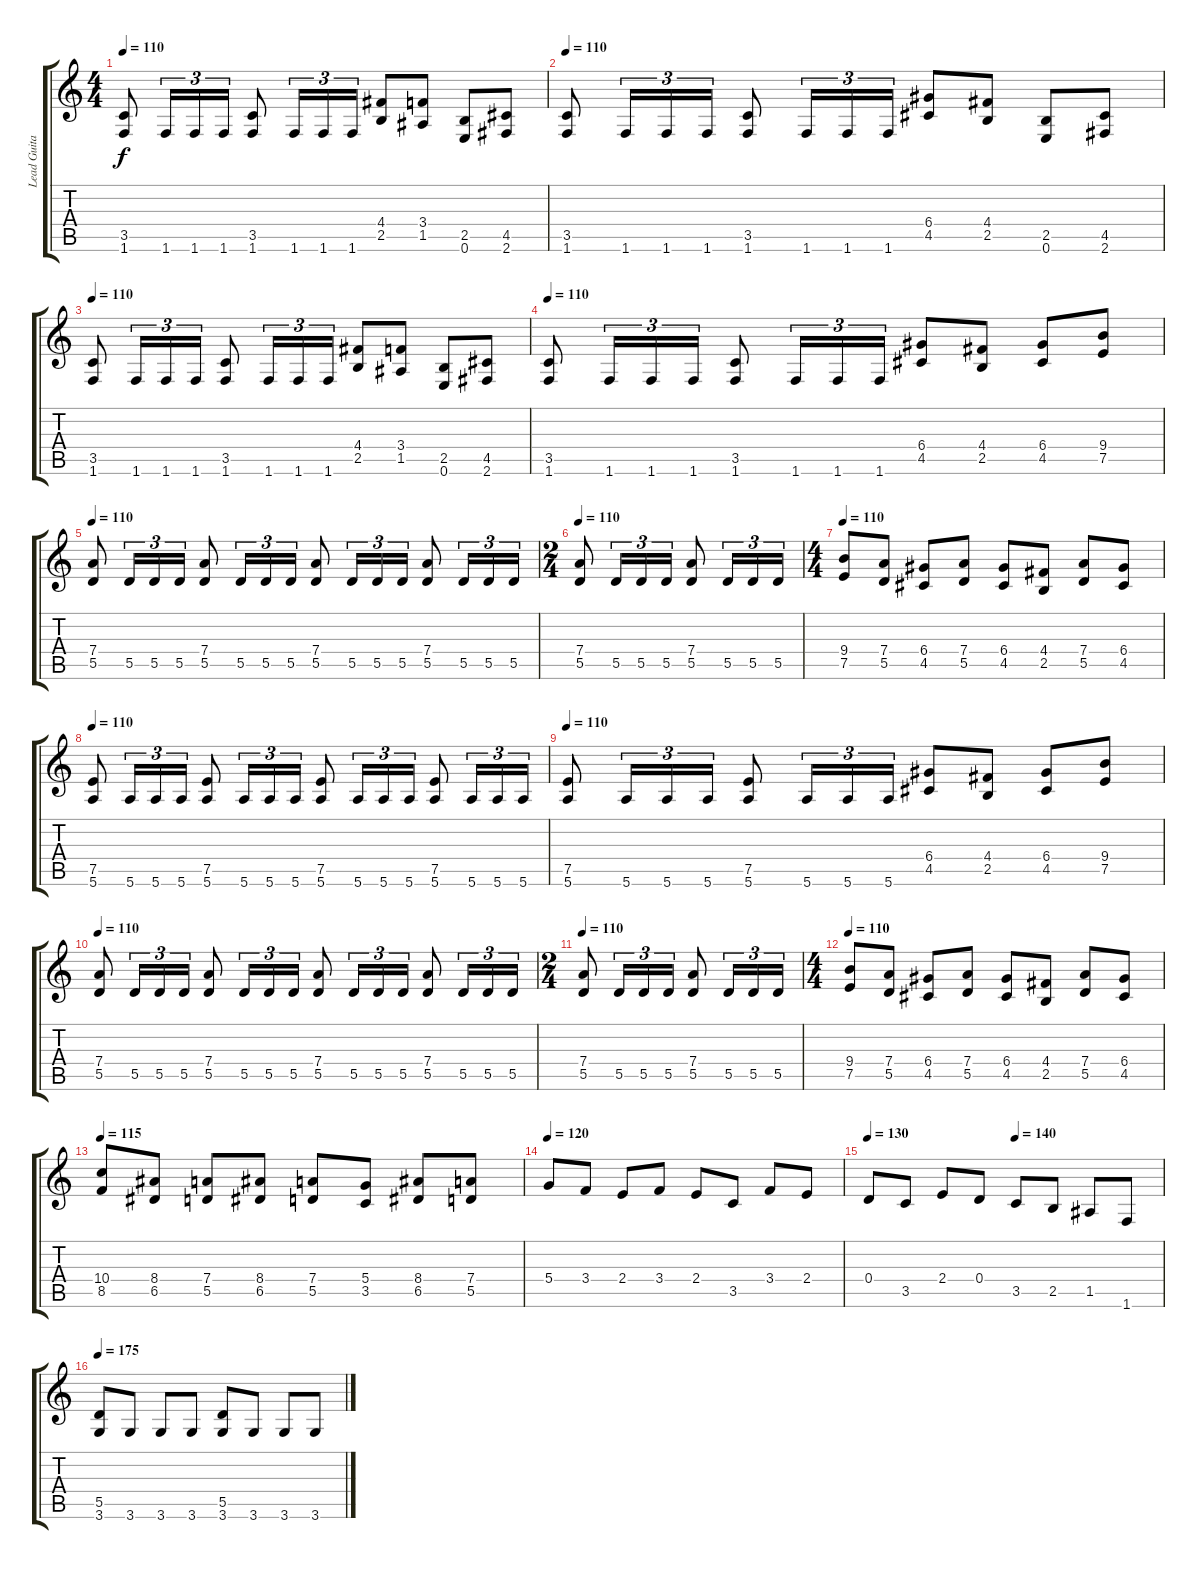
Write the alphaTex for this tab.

\track ("Lead Guitar" "Lead Guita") {instrument distortionguitar}
\staff {score tabs}
\tuning (E4 B3 G3 D3 A2 E2) {hide}
\ts (4 4)
\tempo 110
\clef g2
\ks c
(3.5 1.6).8{dy f} 1.6.16{tu (3 2)} 1.6.16{tu (3 2)} 1.6.16{tu (3 2)} (3.5 1.6).8 1.6.16{tu (3 2)} 1.6.16{tu (3 2)} 1.6.16{tu (3 2)} (4.4 2.5).8 (3.4 1.5).8 (2.5 0.6).8 (4.5 2.6).8 |
\tempo 110
(3.5 1.6).8 1.6.16{tu (3 2)} 1.6.16{tu (3 2)} 1.6.16{tu (3 2)} (3.5 1.6).8 1.6.16{tu (3 2)} 1.6.16{tu (3 2)} 1.6.16{tu (3 2)} (6.4 4.5).8 (4.4 2.5).8 (2.5 0.6).8 (4.5 2.6).8 |
\tempo 110
(3.5 1.6).8 1.6.16{tu (3 2)} 1.6.16{tu (3 2)} 1.6.16{tu (3 2)} (3.5 1.6).8 1.6.16{tu (3 2)} 1.6.16{tu (3 2)} 1.6.16{tu (3 2)} (4.4 2.5).8 (3.4 1.5).8 (2.5 0.6).8 (4.5 2.6).8 |
\tempo 110
(3.5 1.6).8 1.6.16{tu (3 2)} 1.6.16{tu (3 2)} 1.6.16{tu (3 2)} (3.5 1.6).8 1.6.16{tu (3 2)} 1.6.16{tu (3 2)} 1.6.16{tu (3 2)} (6.4 4.5).8 (4.4 2.5).8 (6.4 4.5).8 (9.4 7.5).8 |
\tempo 110
(7.4 5.5).8 5.5.16{tu (3 2)} 5.5.16{tu (3 2)} 5.5.16{tu (3 2)} (7.4 5.5).8 5.5.16{tu (3 2)} 5.5.16{tu (3 2)} 5.5.16{tu (3 2)} (7.4 5.5).8 5.5.16{tu (3 2)} 5.5.16{tu (3 2)} 5.5.16{tu (3 2)} (7.4 5.5).8 5.5.16{tu (3 2)} 5.5.16{tu (3 2)} 5.5.16{tu (3 2)} |
\ts (2 4)
\tempo 110
(7.4 5.5).8 5.5.16{tu (3 2)} 5.5.16{tu (3 2)} 5.5.16{tu (3 2)} (7.4 5.5).8 5.5.16{tu (3 2)} 5.5.16{tu (3 2)} 5.5.16{tu (3 2)} |
\ts (4 4)
\tempo 110
(9.4 7.5).8 (7.4 5.5).8 (6.4 4.5).8 (7.4 5.5).8 (6.4 4.5).8 (4.4 2.5).8 (7.4 5.5).8 (6.4 4.5).8 |
\tempo 110
(7.5 5.6).8 5.6.16{tu (3 2)} 5.6.16{tu (3 2)} 5.6.16{tu (3 2)} (7.5 5.6).8 5.6.16{tu (3 2)} 5.6.16{tu (3 2)} 5.6.16{tu (3 2)} (7.5 5.6).8 5.6.16{tu (3 2)} 5.6.16{tu (3 2)} 5.6.16{tu (3 2)} (7.5 5.6).8 5.6.16{tu (3 2)} 5.6.16{tu (3 2)} 5.6.16{tu (3 2)} |
\tempo 110
(7.5 5.6).8 5.6.16{tu (3 2)} 5.6.16{tu (3 2)} 5.6.16{tu (3 2)} (7.5 5.6).8 5.6.16{tu (3 2)} 5.6.16{tu (3 2)} 5.6.16{tu (3 2)} (6.4 4.5).8 (4.4 2.5).8 (6.4 4.5).8 (9.4 7.5).8 |
\tempo 110
(7.4 5.5).8 5.5.16{tu (3 2)} 5.5.16{tu (3 2)} 5.5.16{tu (3 2)} (7.4 5.5).8 5.5.16{tu (3 2)} 5.5.16{tu (3 2)} 5.5.16{tu (3 2)} (7.4 5.5).8 5.5.16{tu (3 2)} 5.5.16{tu (3 2)} 5.5.16{tu (3 2)} (7.4 5.5).8 5.5.16{tu (3 2)} 5.5.16{tu (3 2)} 5.5.16{tu (3 2)} |
\ts (2 4)
\tempo 110
(7.4 5.5).8 5.5.16{tu (3 2)} 5.5.16{tu (3 2)} 5.5.16{tu (3 2)} (7.4 5.5).8 5.5.16{tu (3 2)} 5.5.16{tu (3 2)} 5.5.16{tu (3 2)} |
\ts (4 4)
\tempo 110
(9.4 7.5).8 (7.4 5.5).8 (6.4 4.5).8 (7.4 5.5).8 (6.4 4.5).8 (4.4 2.5).8 (7.4 5.5).8 (6.4 4.5).8 |
\tempo 115
(10.4 8.5).8 (8.4 6.5).8 (7.4 5.5).8 (8.4 6.5).8 (7.4 5.5).8 (5.4 3.5).8 (8.4 6.5).8 (7.4 5.5).8 |
\tempo 120
5.4.8 3.4.8 2.4.8 3.4.8 2.4.8 3.5.8 3.4.8 2.4.8 |
\tempo 130
\tempo (140 0.5)
0.4.8 3.5.8 2.4.8 0.4.8 3.5.8 2.5.8 1.5.8 1.6.8 |
\tempo 175
(5.5 3.6).8 3.6.8 3.6.8 3.6.8 (5.5 3.6).8 3.6.8 3.6.8 3.6.8
